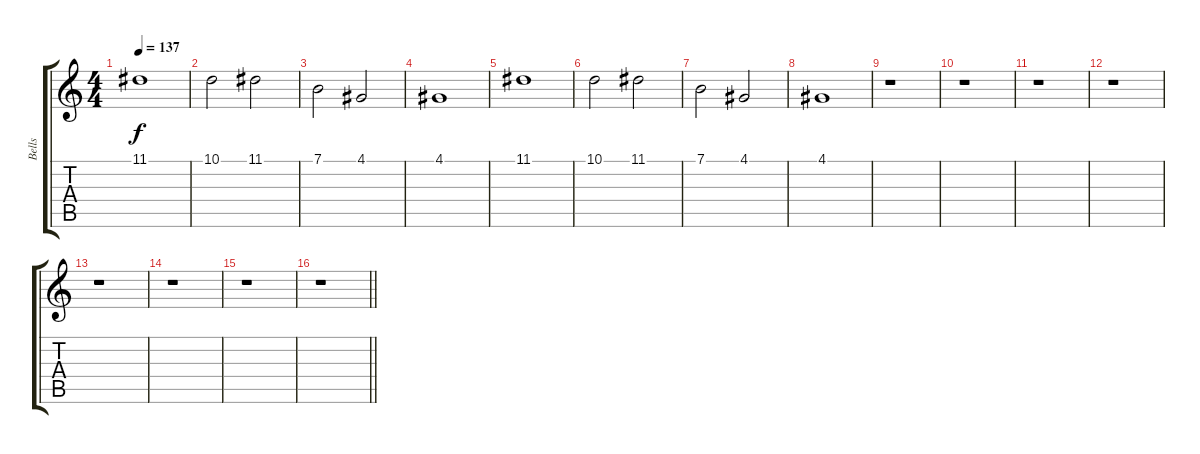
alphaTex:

\track ("Bells" "Bells") {instrument tubularbells}
\staff {score tabs}
\tuning (E4 B3 G3 D3 A2 E2) {hide}
\ts (4 4)
\tempo 137
\clef g2
\ks c
11.1.1{dy f} |
10.1.2 11.1.2 |
7.1.2 4.1.2 |
4.1.1 |
11.1.1 |
10.1.2 11.1.2 |
7.1.2 4.1.2 |
4.1.1 |
r.1 |
r.1 |
r.1 |
r.1 |
r.1 |
r.1 |
r.1 |
\barLineRight lightlight
r.1
